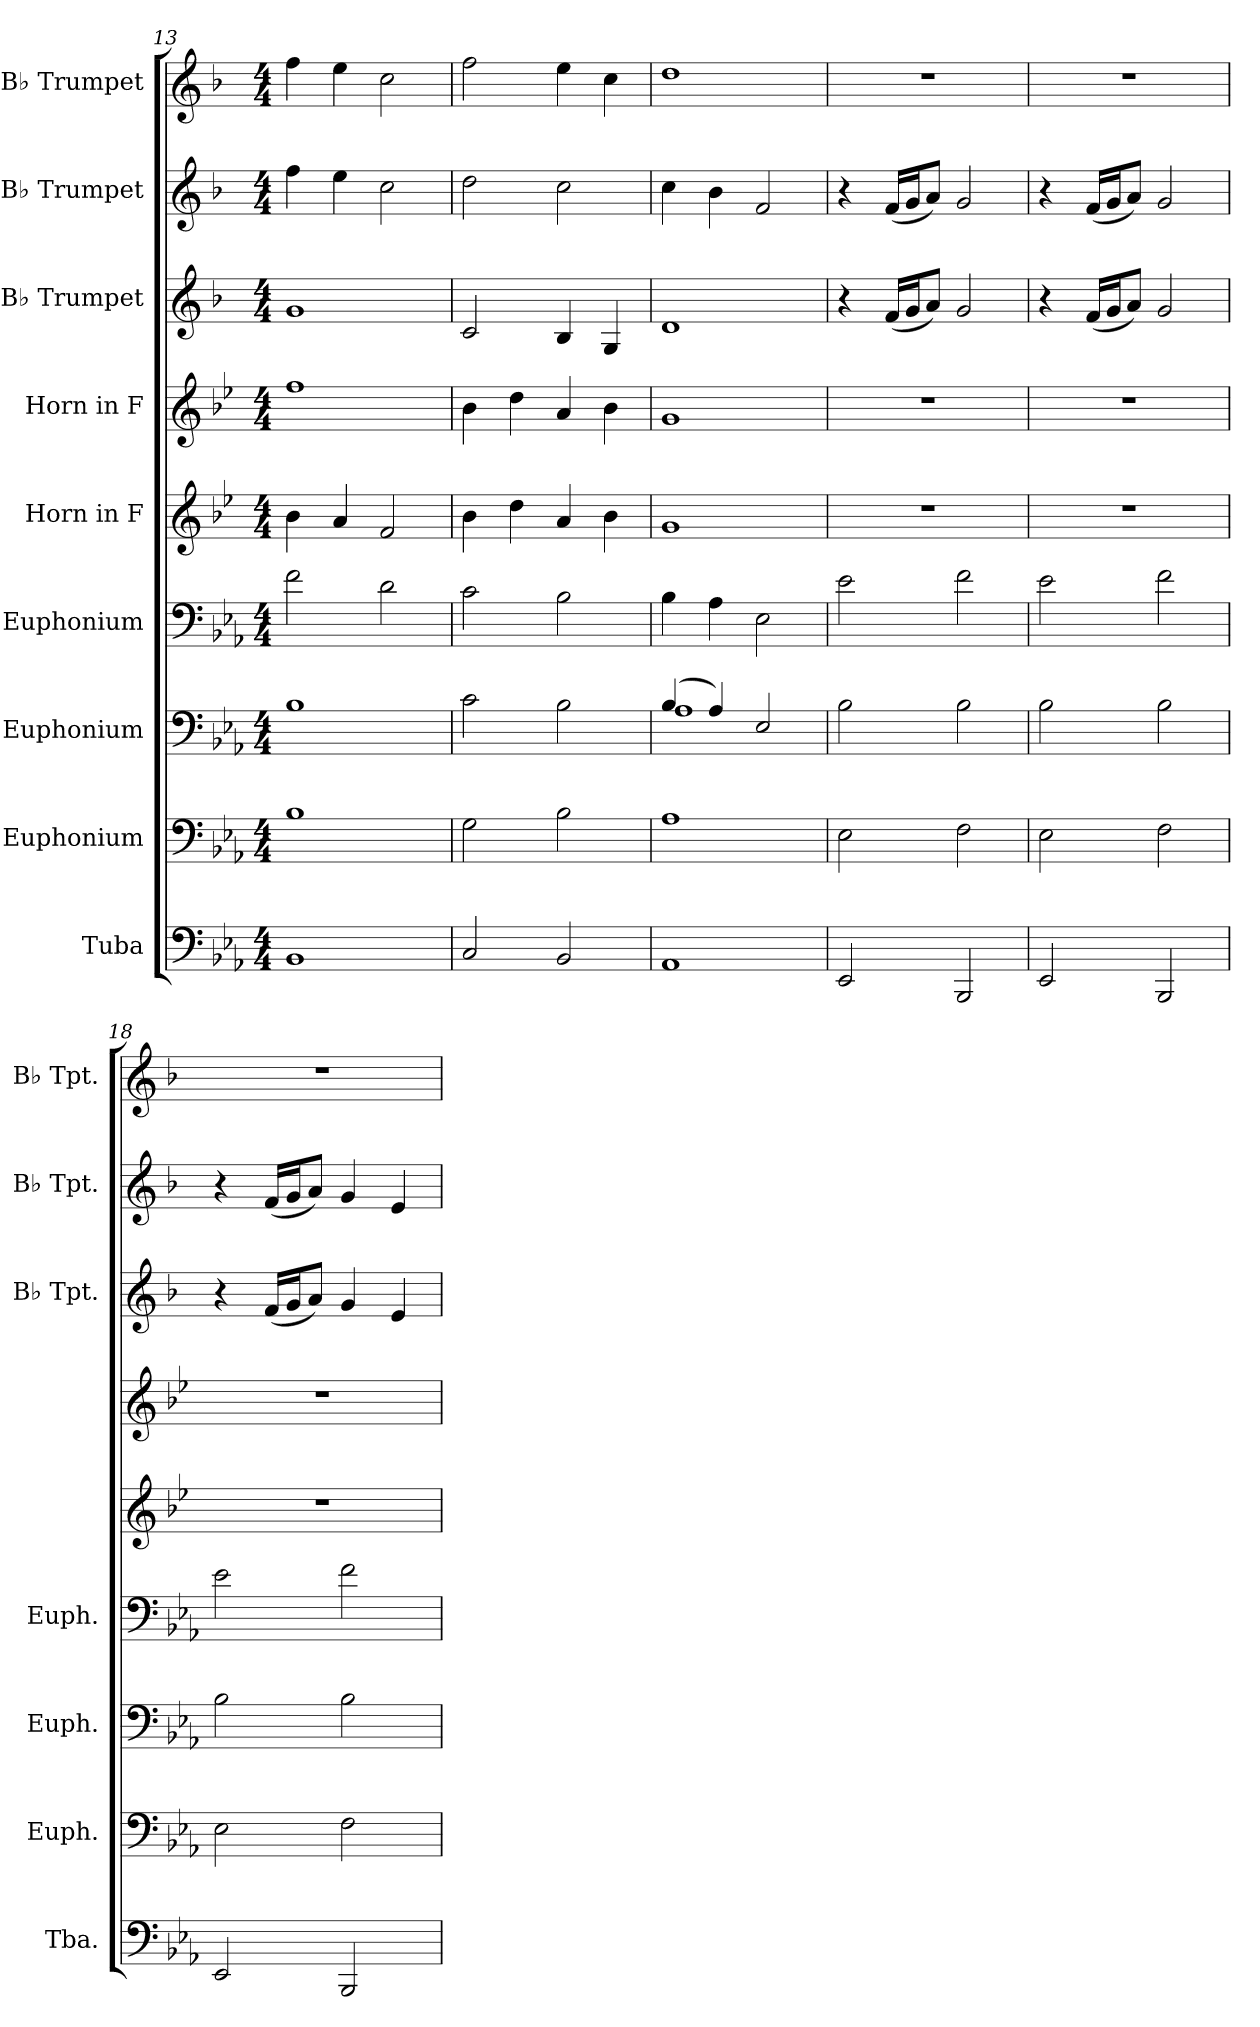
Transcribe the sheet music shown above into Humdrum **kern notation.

**kern	**kern	**kern	**kern	**kern	**kern	**kern	**kern	**kern
*part9	*part8	*part7	*part6	*part5	*part4	*part3	*part2	*part1
*staff9	*staff8	*staff7	*staff6	*staff5	*staff4	*staff3	*staff2	*staff1
*I"Tuba	*I"Euphonium	*I"Euphonium	*I"Euphonium	*I"Horn in F	*I"Horn in F	*I"B♭ Trumpet	*I"B♭ Trumpet	*I"B♭ Trumpet
*I'Tba.	*I'Euph.	*I'Euph.	*I'Euph.	*	*	*I'B♭ Tpt.	*I'B♭ Tpt.	*I'B♭ Tpt.
*clefF4	*clefF4	*clefF4	*clefF4	*clefG2	*clefG2	*clefG2	*clefG2	*clefG2
*	*	*	*	*ITrd4c7	*ITrd4c7	*ITrd1c2	*ITrd1c2	*ITrd1c2
*k[b-e-a-]	*k[b-e-a-]	*k[b-e-a-]	*k[b-e-a-]	*k[b-e-a-]	*k[b-e-a-]	*k[b-e-a-]	*k[b-e-a-]	*k[b-e-a-]
*M4/4	*M4/4	*M4/4	*M4/4	*M4/4	*M4/4	*M4/4	*M4/4	*M4/4
=13	=13	=13	=13	=13	=13	=13	=13	=13
1BB-	1B-	1B-	2f\	4e-\	1b-	1f	4ee-\	4ee-\
.	.	.	.	4d/	.	.	4dd\	4dd\
.	.	.	2d\	2B-/	.	.	2b-\	2b-\
=14	=14	=14	=14	=14	=14	=14	=14	=14
2C/	2G\	2c\	2c\	4e-\	4e-\	2B-/	2cc\	2ee-\
.	.	.	.	4g\	4g\	.	.	.
2BB-/	2B-\	2B-\	2B-\	4d/	4d/	4A-/	2b-\	4dd\
.	.	.	.	4e-\	4e-\	4F/	.	4b-\
=15	=15	=15	=15	=15	=15	=15	=15	=15
*	*	*^	*	*	*	*	*	*
1AA-	1A-	(4B-/	1A-	4B-\	1c	1c	1c	4b-\	1cc
.	.	4A-/)	.	4A-\	.	.	.	4a-\	.
.	.	2E-/	.	2E-\	.	.	.	2e-/	.
*	*	*v	*v	*	*	*	*	*	*
=16	=16	=16	=16	=16	=16	=16	=16	=16
2EE-/	2E-\	2B-\	2e-\	1r	1r	4r	4r	1r
.	.	.	.	.	.	(16e-/LL	(16e-/LL	.
.	.	.	.	.	.	16f/J	16f/J	.
.	.	.	.	.	.	8g/J)	8g/J)	.
2BBB-/	2F\	2B-\	2f\	.	.	2f/	2f/	.
!!LO:PB:g=z
=17	=17	=17	=17	=17	=17	=17	=17	=17
2EE-/	2E-\	2B-\	2e-\	1r	1r	4r	4r	1r
.	.	.	.	.	.	(16e-/LL	(16e-/LL	.
.	.	.	.	.	.	16f/J	16f/J	.
.	.	.	.	.	.	8g/J)	8g/J)	.
2BBB-/	2F\	2B-\	2f\	.	.	2f/	2f/	.
=18	=18	=18	=18	=18	=18	=18	=18	=18
2EE-/	2E-\	2B-\	2e-\	1r	1r	4r	4r	1r
.	.	.	.	.	.	(16e-/LL	(16e-/LL	.
.	.	.	.	.	.	16f/J	16f/J	.
.	.	.	.	.	.	8g/J)	8g/J)	.
2BBB-/	2F\	2B-\	2f\	.	.	4f/	4f/	.
.	.	.	.	.	.	4d/	4d/	.
=	=	=	=	=	=	=	=	=
*-	*-	*-	*-	*-	*-	*-	*-	*-
